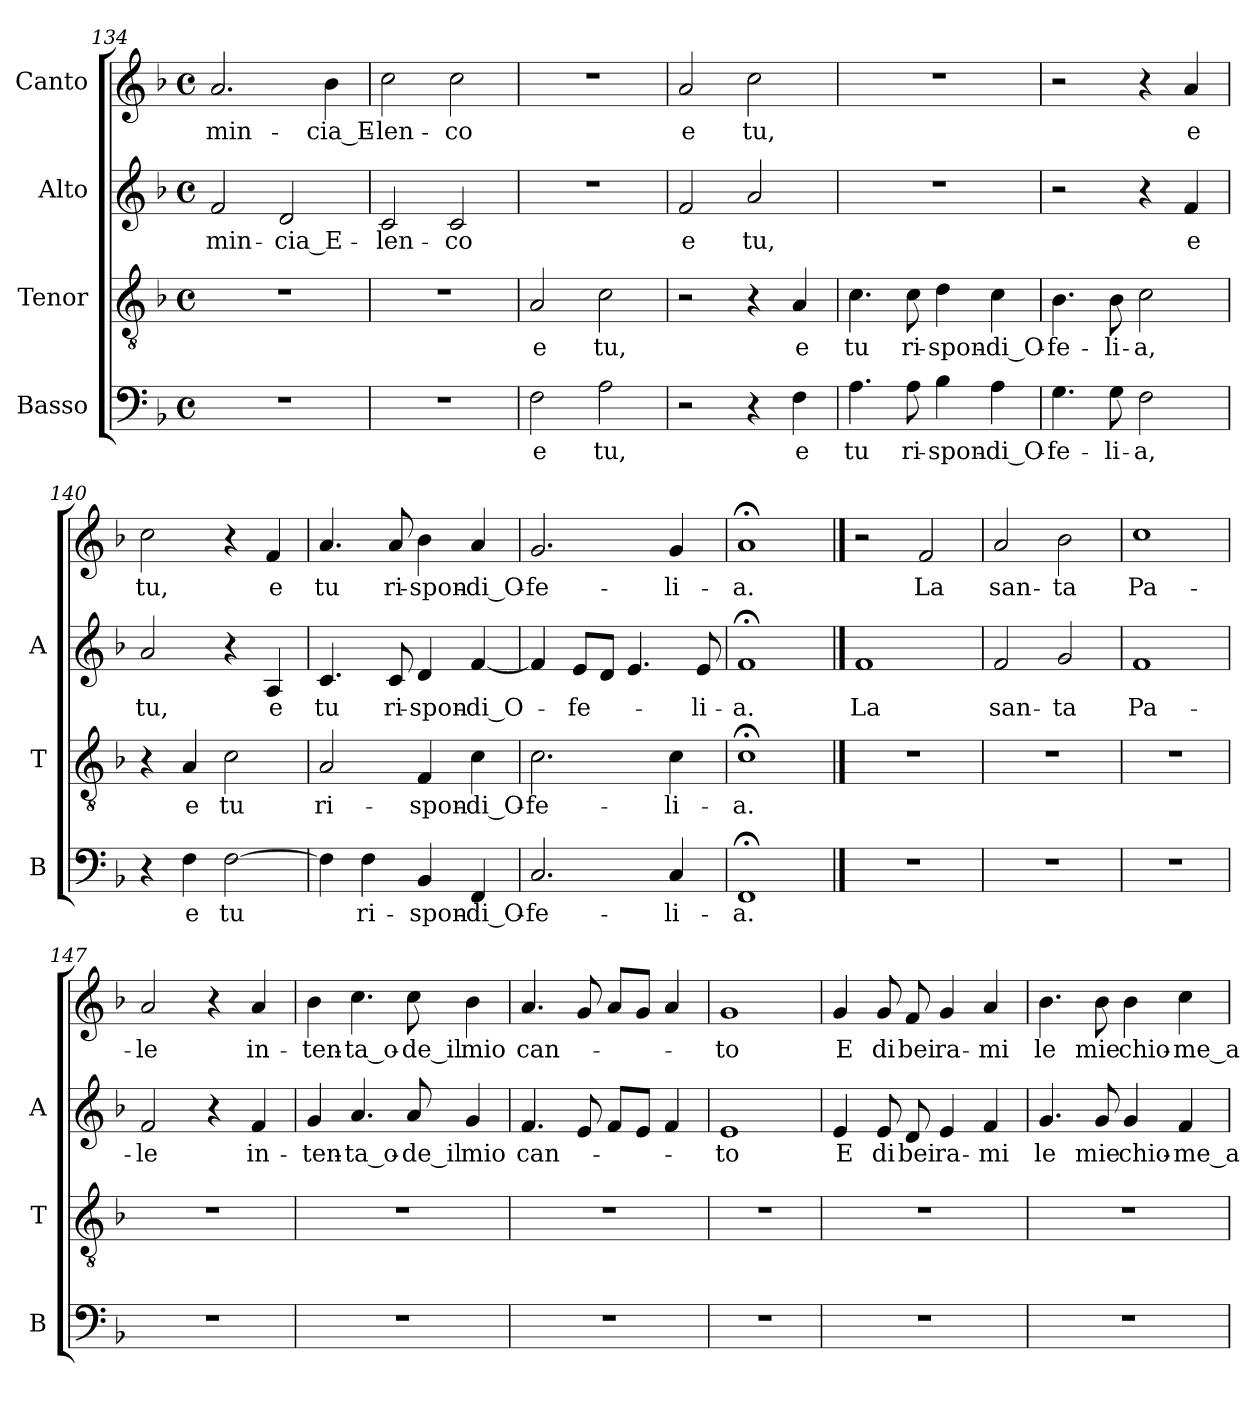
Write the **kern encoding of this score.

**kern	**text	**kern	**text	**kern	**text	**kern	**text
*part4	*part4	*part3	*part3	*part2	*part2	*part1	*part1
*staff4	*staff4	*staff3	*staff3	*staff2	*staff2	*staff1	*staff1
*I"Basso	*	*I"Tenor	*	*I"Alto	*	*I"Canto	*
*I'B	*	*I'T	*	*I'A	*	*	*
*clefF4	*	*clefGv2	*	*clefG2	*	*clefG2	*
*k[b-]	*	*k[b-]	*	*k[b-]	*	*k[b-]	*
*F:	*	*F:	*	*F:	*	*F:	*
*M4/4	*	*M4/4	*	*M4/4	*	*M4/4	*
*met(c)	*	*met(c)	*	*met(c)	*	*met(c)	*
=134	=134	=134	=134	=134	=134	=134	=134
1r	.	1r	.	2f	min-	2.a	min-
.	.	.	.	2d	cia_E-	.	.
.	.	.	.	.	.	4b-	cia_E-
=135	=135	=135	=135	=135	=135	=135	=135
1r	.	1r	.	2c	len-	2cc	len-
.	.	.	.	2c	-co	2cc	-co
=136	=136	=136	=136	=136	=136	=136	=136
2F	-e	2A	-e	1r	.	1r	.
2A	-tu,	2c	-tu,	.	.	.	.
=137	=137	=137	=137	=137	=137	=137	=137
2r	.	2r	.	2f	-e	2a	-e
4r	.	4r	.	2a	-tu,	2cc	-tu,
4F	-e	4A	-e	.	.	.	.
=138	=138	=138	=138	=138	=138	=138	=138
4.A	-tu	4.c	-tu	1r	.	1r	.
8A	ri-	8c	ri-	.	.	.	.
4B-	spon-	4d	spon-	.	.	.	.
4A	di_O-	4c	di_O-	.	.	.	.
=139	=139	=139	=139	=139	=139	=139	=139
4.G	fe-	4.B-	fe-	2r	.	2r	.
8G	li-	8B-	li-	.	.	.	.
2F	-a,	2c	-a,	4r	.	4r	.
.	.	.	.	4f	-e	4a	-e
=140	=140	=140	=140	=140	=140	=140	=140
4r	.	4r	.	2a	-tu,	2cc	-tu,
4F	-e	4A	-e	.	.	.	.
[2F	-tu	2c	-tu	4r	.	4r	.
.	.	.	.	4A	-e	4f	-e
=141	=141	=141	=141	=141	=141	=141	=141
4F]	.	2A	ri-	4.c	-tu	4.a	-tu
4F	ri-	.	.	.	.	.	.
.	.	.	.	8c	ri-	8a	ri-
4BB-	spon-	4F	spon-	4d	spon-	4b-	spon-
4FF	di_O-	4c	di_O-	[4f	di_O-	4a	di_O-
=142	=142	=142	=142	=142	=142	=142	=142
2.C	fe-	2.c	fe-	4f]	.	2.g	fe-
.	.	.	.	8eL	fe-	.	.
.	.	.	.	8dJ	.	.	.
.	.	.	.	4.e	.	.	.
4C	li-	4c	li-	.	.	4g	li-
.	.	.	.	8e	li-	.	.
=143	=143	=143	=143	=143	=143	=143	=143
1FF;<	-a.	1c;<	-a.	1f;<	-a.	1a;<	-a.
!!LO:PB:g=z
==144	==144	==144	==144	==144	==144	==144	==144
1r	.	1r	.	1f	-La	2r	.
.	.	.	.	.	.	2f	-La
=145	=145	=145	=145	=145	=145	=145	=145
1r	.	1r	.	2f	san-	2a	san-
.	.	.	.	2g	-ta	2b-	-ta
=146	=146	=146	=146	=146	=146	=146	=146
1r	.	1r	.	1f	Pa-	1cc	Pa-
=147	=147	=147	=147	=147	=147	=147	=147
1r	.	1r	.	2f	-le	2a	-le
.	.	.	.	4r	.	4r	.
.	.	.	.	4f	in-	4a	in-
=148	=148	=148	=148	=148	=148	=148	=148
1r	.	1r	.	4g	ten-	4b-	ten-
.	.	.	.	4.a	ta_o-	4.cc	ta_o-
.	.	.	.	8a	-de_il	8cc	-de_il
.	.	.	.	4g	-mio	4b-	-mio
=149	=149	=149	=149	=149	=149	=149	=149
1r	.	1r	.	4.f	can-	4.a	can-
.	.	.	.	8e	.	8g	.
.	.	.	.	8fL	.	8aL	.
.	.	.	.	8eJ	.	8gJ	.
.	.	.	.	4f	.	4a	.
=150	=150	=150	=150	=150	=150	=150	=150
1r	.	1r	.	1e	-to	1g	-to
=151	=151	=151	=151	=151	=151	=151	=151
1r	.	1r	.	4e	-E	4g	-E
.	.	.	.	8e	-di	8g	-di
.	.	.	.	8d	-bei	8f	-bei
.	.	.	.	4e	ra-	4g	ra-
.	.	.	.	4f	-mi	4a	-mi
=152	=152	=152	=152	=152	=152	=152	=152
1r	.	1r	.	4.g	-le	4.b-	-le
.	.	.	.	8g	-mie	8b-	-mie
.	.	.	.	4g	chio-	4b-	chio-
.	.	.	.	4f	me_a-	4cc	me_a-
=	=	=	=	=	=	=	=
*-	*-	*-	*-	*-	*-	*-	*-
